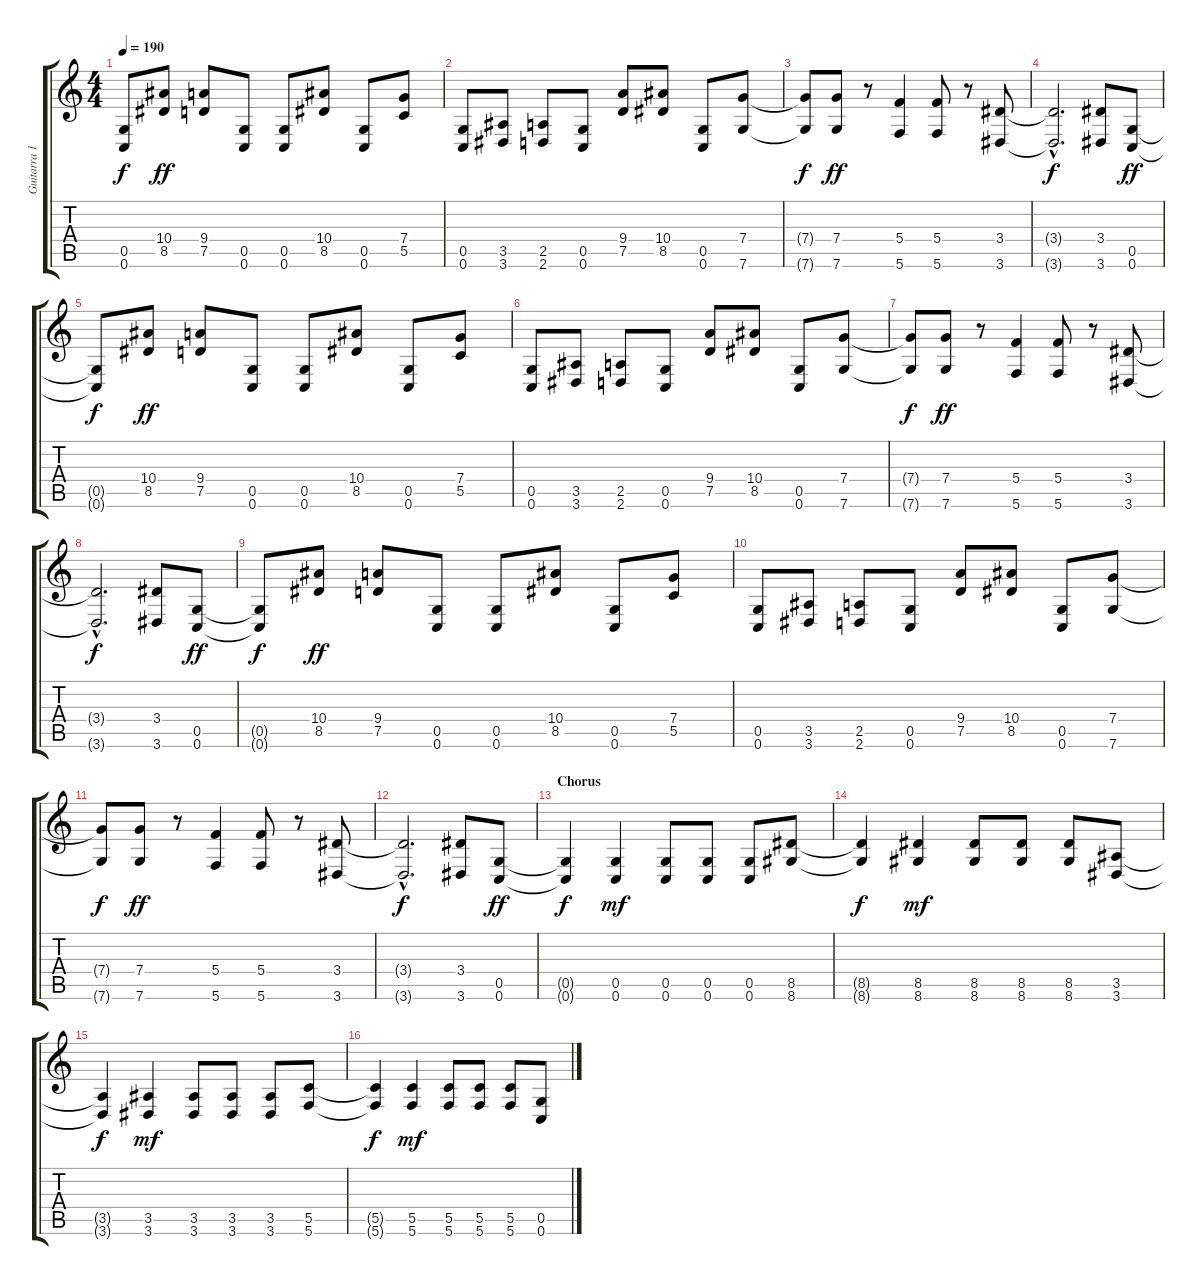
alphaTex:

\track ("Guitarra 1" "Guitarra 1") {instrument distortionguitar}
\staff {score tabs}
\tuning (D4 A3 F3 C3 G2 C2) {hide}
\ts (4 4)
\tempo 190
\clef g2
\ks c
(0.5{t} 0.6{t}).8{dy f} (10.4 8.5).8{dy ff} (9.4 7.5).8 (0.5 0.6).8 (0.5 0.6).8 (10.4 8.5).8 (0.5 0.6).8 (7.4 5.5).8 |
(0.5 0.6).8 (3.5 3.6).8 (2.5 2.6).8 (0.5 0.6).8 (9.4 7.5).8 (10.4 8.5).8 (0.5 0.6).8 (7.4 7.6).8 |
(7.4{t} 7.6{t}).8{dy f} (7.4 7.6).8{dy ff} r.8 (5.4 5.6).4 (5.4 5.6).8 r.8 (3.4 3.6).8 |
(3.4{hac t} 3.6{hac t}).2{d dy f} (3.4 3.6).8 (0.5 0.6).8{dy ff} |
(0.5{t} 0.6{t}).8{dy f} (10.4 8.5).8{dy ff} (9.4 7.5).8 (0.5 0.6).8 (0.5 0.6).8 (10.4 8.5).8 (0.5 0.6).8 (7.4 5.5).8 |
(0.5 0.6).8 (3.5 3.6).8 (2.5 2.6).8 (0.5 0.6).8 (9.4 7.5).8 (10.4 8.5).8 (0.5 0.6).8 (7.4 7.6).8 |
(7.4{t} 7.6{t}).8{dy f} (7.4 7.6).8{dy ff} r.8 (5.4 5.6).4 (5.4 5.6).8 r.8 (3.4 3.6).8 |
(3.4{hac t} 3.6{hac t}).2{d dy f} (3.4 3.6).8 (0.5 0.6).8{dy ff} |
(0.5{t} 0.6{t}).8{dy f} (10.4 8.5).8{dy ff} (9.4 7.5).8 (0.5 0.6).8 (0.5 0.6).8 (10.4 8.5).8 (0.5 0.6).8 (7.4 5.5).8 |
(0.5 0.6).8 (3.5 3.6).8 (2.5 2.6).8 (0.5 0.6).8 (9.4 7.5).8 (10.4 8.5).8 (0.5 0.6).8 (7.4 7.6).8 |
(7.4{t} 7.6{t}).8{dy f} (7.4 7.6).8{dy ff} r.8 (5.4 5.6).4 (5.4 5.6).8 r.8 (3.4 3.6).8 |
(3.4{hac t} 3.6{hac t}).2{d dy f} (3.4 3.6).8 (0.5 0.6).8{dy ff} |
\section ("" "Chorus")
(0.5{t} 0.6{t}).4{dy f} (0.5 0.6).4{dy mf} (0.5 0.6).8 (0.5 0.6).8 (0.5 0.6).8 (8.5 8.6).8 |
(8.5{t} 8.6{t}).4{dy f} (8.5 8.6).4{dy mf} (8.5 8.6).8 (8.5 8.6).8 (8.5 8.6).8 (3.5 3.6).8 |
(3.5{t} 3.6{t}).4{dy f} (3.5 3.6).4{dy mf} (3.5 3.6).8 (3.5 3.6).8 (3.5 3.6).8 (5.5 5.6).8 |
(5.5{t} 5.6{t}).4{dy f} (5.5 5.6).4{dy mf} (5.5 5.6).8 (5.5 5.6).8 (5.5 5.6).8 (0.5 0.6).8
